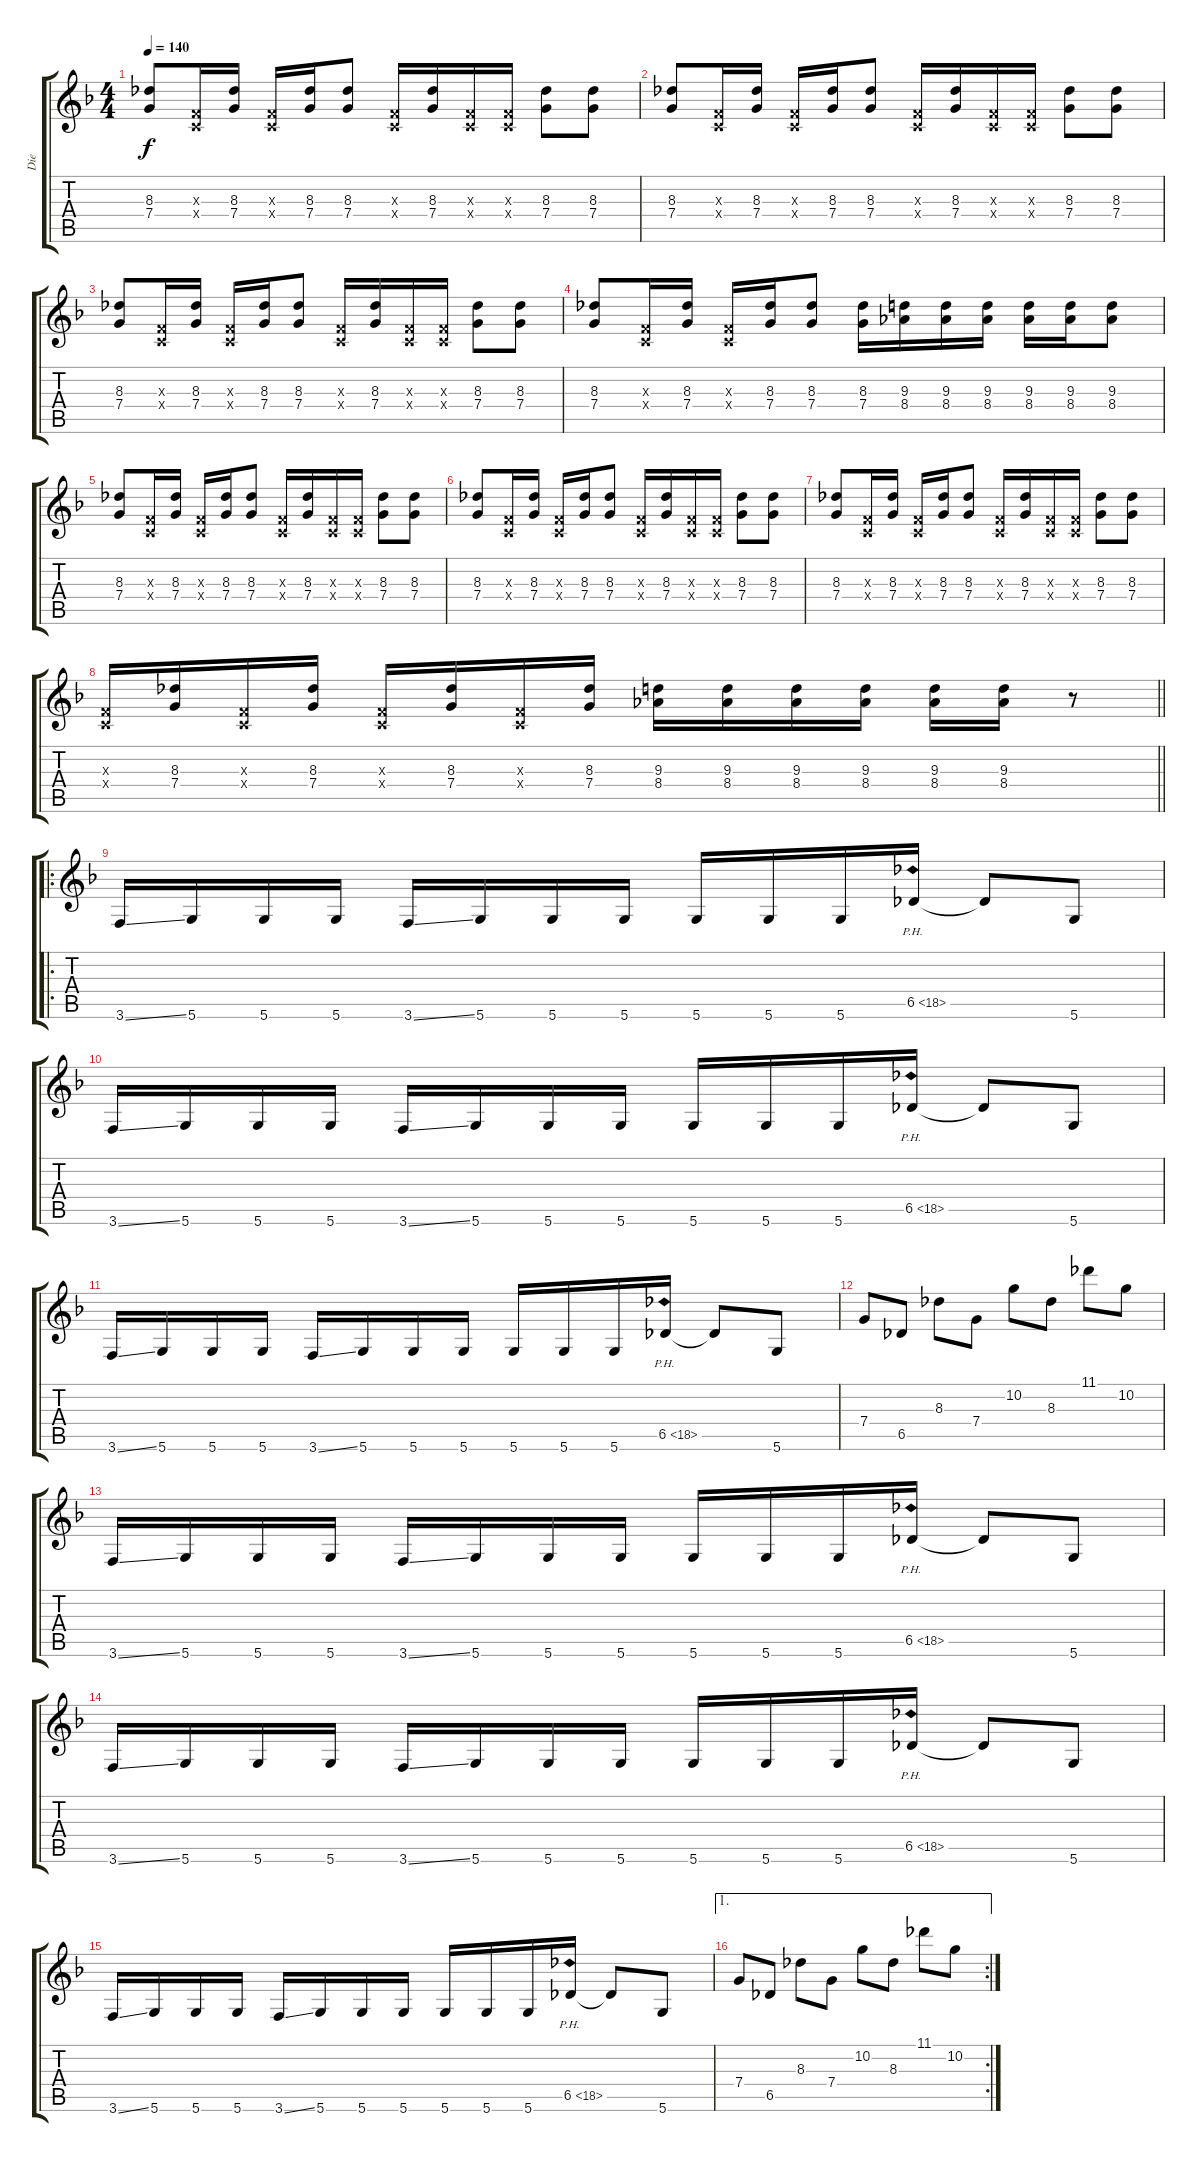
\track ("Die" "Die") {instrument distortionguitar}
\staff {score tabs}
\tuning (D4 A3 F3 C3 G2 D2) {hide}
\ts (4 4)
\tempo 140
\clef g2
\ks dminor
(8.3 7.4).8{dy f} (0.3{x} 0.4{x}).16 (8.3 7.4).16 (0.3{x} 0.4{x}).16 (8.3 7.4).16 (8.3 7.4).8 (0.3{x} 0.4{x}).16 (8.3 7.4).16 (0.3{x} 0.4{x}).16 (0.3{x} 0.4{x}).16 (8.3 7.4).8 (8.3 7.4).8 |
(8.3 7.4).8 (0.3{x} 0.4{x}).16 (8.3 7.4).16 (0.3{x} 0.4{x}).16 (8.3 7.4).16 (8.3 7.4).8 (0.3{x} 0.4{x}).16 (8.3 7.4).16 (0.3{x} 0.4{x}).16 (0.3{x} 0.4{x}).16 (8.3 7.4).8 (8.3 7.4).8 |
(8.3 7.4).8 (0.3{x} 0.4{x}).16 (8.3 7.4).16 (0.3{x} 0.4{x}).16 (8.3 7.4).16 (8.3 7.4).8 (0.3{x} 0.4{x}).16 (8.3 7.4).16 (0.3{x} 0.4{x}).16 (0.3{x} 0.4{x}).16 (8.3 7.4).8 (8.3 7.4).8 |
(8.3 7.4).8 (0.3{x} 0.4{x}).16 (8.3 7.4).16 (0.3{x} 0.4{x}).16 (8.3 7.4).16 (8.3 7.4).8 (8.3 7.4).16 (9.3 8.4).16 (9.3 8.4).16 (9.3 8.4).16 (9.3 8.4).16 (9.3 8.4).16 (9.3 8.4).8 |
(8.3 7.4).8 (0.3{x} 0.4{x}).16 (8.3 7.4).16 (0.3{x} 0.4{x}).16 (8.3 7.4).16 (8.3 7.4).8 (0.3{x} 0.4{x}).16 (8.3 7.4).16 (0.3{x} 0.4{x}).16 (0.3{x} 0.4{x}).16 (8.3 7.4).8 (8.3 7.4).8 |
(8.3 7.4).8 (0.3{x} 0.4{x}).16 (8.3 7.4).16 (0.3{x} 0.4{x}).16 (8.3 7.4).16 (8.3 7.4).8 (0.3{x} 0.4{x}).16 (8.3 7.4).16 (0.3{x} 0.4{x}).16 (0.3{x} 0.4{x}).16 (8.3 7.4).8 (8.3 7.4).8 |
(8.3 7.4).8 (0.3{x} 0.4{x}).16 (8.3 7.4).16 (0.3{x} 0.4{x}).16 (8.3 7.4).16 (8.3 7.4).8 (0.3{x} 0.4{x}).16 (8.3 7.4).16 (0.3{x} 0.4{x}).16 (0.3{x} 0.4{x}).16 (8.3 7.4).8 (8.3 7.4).8 |
\barLineRight lightlight
(0.3{x} 0.4{x}).16 (8.3 7.4).16 (0.3{x} 0.4{x}).16 (8.3 7.4).16 (0.3{x} 0.4{x}).16 (8.3 7.4).16 (0.3{x} 0.4{x}).16 (8.3 7.4).16 (9.3 8.4).16 (9.3 8.4).16 (9.3 8.4).16 (9.3 8.4).16 (9.3 8.4).16 (9.3 8.4).16 r.8 |
\ro
3.6{ss}.16 5.6.16 5.6.16 5.6.16 3.6{ss}.16 5.6.16 5.6.16 5.6.16 5.6.16 5.6.16 5.6.16 6.5{ph 12}.16 6.5{t}.8 5.6.8 |
3.6{ss}.16 5.6.16 5.6.16 5.6.16 3.6{ss}.16 5.6.16 5.6.16 5.6.16 5.6.16 5.6.16 5.6.16 6.5{ph 12}.16 6.5{t}.8 5.6.8 |
3.6{ss}.16 5.6.16 5.6.16 5.6.16 3.6{ss}.16 5.6.16 5.6.16 5.6.16 5.6.16 5.6.16 5.6.16 6.5{ph 12}.16 6.5{t}.8 5.6.8 |
7.4.8 6.5.8 8.3.8 7.4.8 10.2.8 8.3.8 11.1.8 10.2.8 |
3.6{ss}.16 5.6.16 5.6.16 5.6.16 3.6{ss}.16 5.6.16 5.6.16 5.6.16 5.6.16 5.6.16 5.6.16 6.5{ph 12}.16 6.5{t}.8 5.6.8 |
3.6{ss}.16 5.6.16 5.6.16 5.6.16 3.6{ss}.16 5.6.16 5.6.16 5.6.16 5.6.16 5.6.16 5.6.16 6.5{ph 12}.16 6.5{t}.8 5.6.8 |
3.6{ss}.16 5.6.16 5.6.16 5.6.16 3.6{ss}.16 5.6.16 5.6.16 5.6.16 5.6.16 5.6.16 5.6.16 6.5{ph 12}.16 6.5{t}.8 5.6.8 |
\ae 1
\rc 2
7.4.8 6.5.8 8.3.8 7.4.8 10.2.8 8.3.8 11.1.8 10.2.8
